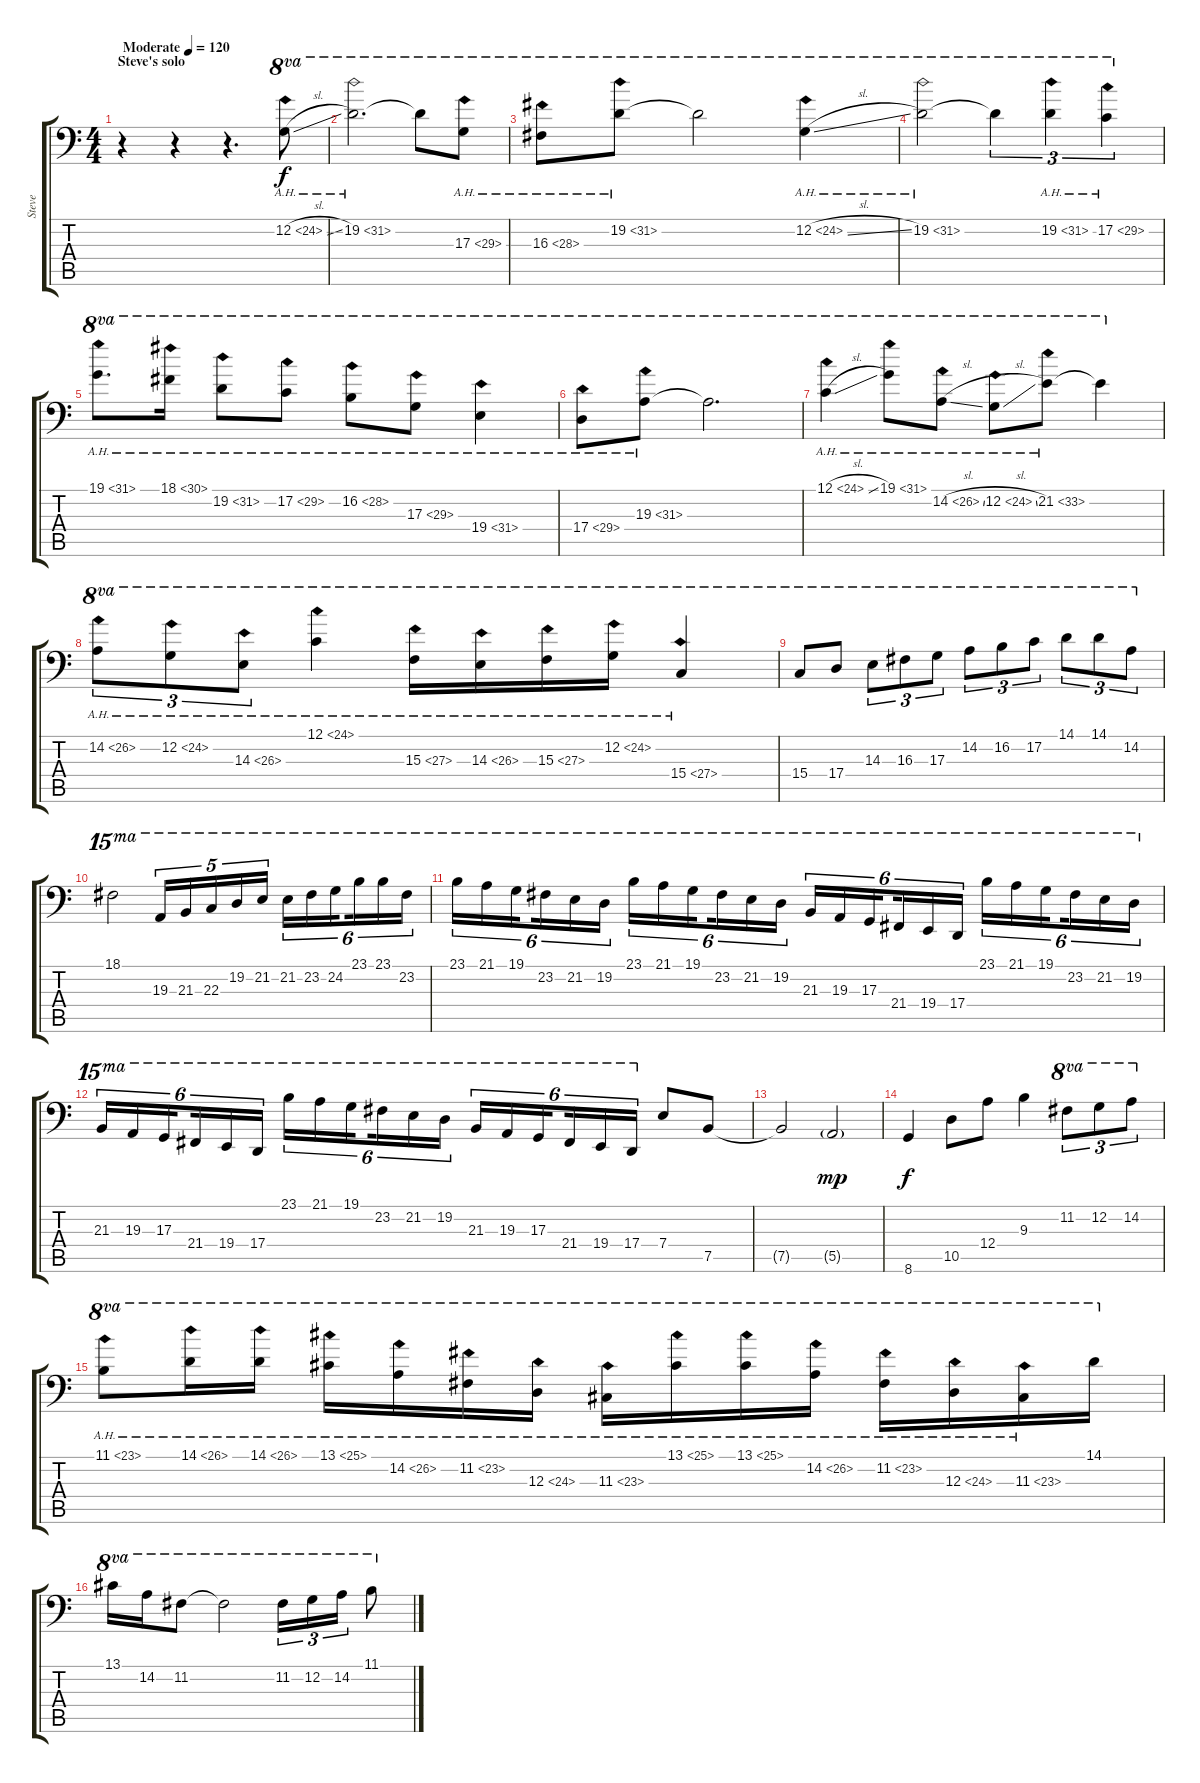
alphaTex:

\track ("Steve" "Steve") {instrument electricbassfinger}
\staff {score tabs}
\tuning (C3 G2 D2 A1 E1 B0) {hide}
\ts (4 4)
\section ("" "Steve's solo")
\tempo (120 "Moderate")
\clef f4
\ks c
r.4{dy f instrument electricbassfinger} r.4 r.4{d} 12.2{ah 12 sl}.8{ot 8va} |
19.2{ah 12}.2{d ot 8va} 19.2{t}.8{ot 8va} 17.3{ah 12}.8{ot 8va} |
16.3{ah 12}.8{ot 8va} 19.2{ah 12}.8{ot 8va} 19.2{t}.2{ot 8va} 12.2{ah 12 sl}.4{ot 8va} |
19.2{ah 12}.2{ot 8va} 19.2{t}.4{tu (3 2) ot 8va} 19.2{ah 12}.4{tu (3 2) ot 8va} 17.2{ah 12}.4{tu (3 2) ot 8va} |
19.1{ah 12}.8{d ot 8va} 18.1{ah 12}.16{ot 8va} 19.2{ah 12}.8{ot 8va} 17.2{ah 12}.8{ot 8va} 16.2{ah 12}.8{ot 8va} 17.3{ah 12}.8{ot 8va} 19.4{ah 12}.4{ot 8va} |
17.4{ah 12}.8{ot 8va} 19.3{ah 12}.8{ot 8va} 19.3{t}.2{d ot 8va} |
12.1{ah 12 sl}.4{ot 8va} 19.1{ah 12}.8{ot 8va} 14.2{ah 12 sl}.8{ot 8va} 12.2{ah 12 sl}.8{ot 8va} 21.2{ah 12}.8{ot 8va} 21.2{t}.4{ot 8va} |
14.2{ah 12}.8{tu (3 2) ot 8va} 12.2{ah 12}.8{tu (3 2) ot 8va} 14.3{ah 12}.8{tu (3 2) ot 8va} 12.1{ah 12}.4{ot 8va} 15.3{ah 12}.16{ot 8va} 14.3{ah 12}.16{ot 8va} 15.3{ah 12}.16{ot 8va} 12.2{ah 12}.16{ot 8va} 15.4{ah 12}.4{ot 8va} |
15.4.8{ot 8va} 17.4.8{ot 8va} 14.3.8{tu (3 2) ot 8va} 16.3.8{tu (3 2) ot 8va} 17.3.8{tu (3 2) ot 8va} 14.2.8{tu (3 2) ot 8va} 16.2.8{tu (3 2) ot 8va} 17.2.8{tu (3 2) ot 8va} 14.1.8{tu (3 2) ot 8va} 14.1.8{tu (3 2) ot 8va} 14.2.8{tu (3 2) ot 8va} |
18.1.2{ot 15ma} 19.3.16{tu (5 4) ot 15ma} 21.3.16{tu (5 4) ot 15ma} 22.3.16{tu (5 4) ot 15ma} 19.2.16{tu (5 4) ot 15ma} 21.2.16{tu (5 4) ot 15ma} 21.2.16{tu (6 4) ot 15ma} 23.2.16{tu (6 4) ot 15ma} 24.2.16{tu (6 4) ot 15ma beam splitsecondary} 23.1.16{tu (6 4) ot 15ma} 23.1.16{tu (6 4) ot 15ma} 23.2.16{tu (6 4) ot 15ma} |
23.1.16{tu (6 4) ot 15ma} 21.1.16{tu (6 4) ot 15ma} 19.1.16{tu (6 4) ot 15ma beam splitsecondary} 23.2.16{tu (6 4) ot 15ma} 21.2.16{tu (6 4) ot 15ma} 19.2.16{tu (6 4) ot 15ma} 23.1.16{tu (6 4) ot 15ma} 21.1.16{tu (6 4) ot 15ma} 19.1.16{tu (6 4) ot 15ma beam splitsecondary} 23.2.16{tu (6 4) ot 15ma} 21.2.16{tu (6 4) ot 15ma} 19.2.16{tu (6 4) ot 15ma} 21.3.16{tu (6 4) ot 15ma} 19.3.16{tu (6 4) ot 15ma} 17.3.16{tu (6 4) ot 15ma beam splitsecondary} 21.4.16{tu (6 4) ot 15ma} 19.4.16{tu (6 4) ot 15ma} 17.4.16{tu (6 4) ot 15ma} 23.1.16{tu (6 4) ot 15ma} 21.1.16{tu (6 4) ot 15ma} 19.1.16{tu (6 4) ot 15ma beam splitsecondary} 23.2.16{tu (6 4) ot 15ma} 21.2.16{tu (6 4) ot 15ma} 19.2.16{tu (6 4) ot 15ma} |
21.3.16{tu (6 4) ot 15ma} 19.3.16{tu (6 4) ot 15ma} 17.3.16{tu (6 4) ot 15ma beam splitsecondary} 21.4.16{tu (6 4) ot 15ma} 19.4.16{tu (6 4) ot 15ma} 17.4.16{tu (6 4) ot 15ma} 23.1.16{tu (6 4) ot 15ma} 21.1.16{tu (6 4) ot 15ma} 19.1.16{tu (6 4) ot 15ma beam splitsecondary} 23.2.16{tu (6 4) ot 15ma} 21.2.16{tu (6 4) ot 15ma} 19.2.16{tu (6 4) ot 15ma} 21.3.16{tu (6 4) ot 15ma} 19.3.16{tu (6 4) ot 15ma} 17.3.16{tu (6 4) ot 15ma beam splitsecondary} 21.4.16{tu (6 4) ot 15ma} 19.4.16{tu (6 4) ot 15ma} 17.4.16{tu (6 4) ot 15ma} 7.4.8 7.5.8 |
7.5{t}.2 5.5{g}.2{dy mp} |
8.6.4{dy f} 10.5.8 12.4.8 9.3.4 11.2.8{tu (3 2) ot 8va} 12.2.8{tu (3 2) ot 8va} 14.2.8{tu (3 2) ot 8va} |
11.1{ah 12}.8{ot 8va} 14.1{ah 12}.16{ot 8va} 14.1{ah 12}.16{ot 8va} 13.1{ah 12}.16{ot 8va} 14.2{ah 12}.16{ot 8va} 11.2{ah 12}.16{ot 8va} 12.3{ah 12}.16{ot 8va} 11.3{ah 12}.16{ot 8va} 13.1{ah 12}.16{ot 8va} 13.1{ah 12}.16{ot 8va} 14.2{ah 12}.16{ot 8va} 11.2{ah 12}.16{ot 8va} 12.3{ah 12}.16{ot 8va} 11.3{ah 12}.16{ot 8va} 14.1.16{ot 8va} |
13.1.16{ot 8va} 14.2.16{ot 8va} 11.2.8{ot 8va} 11.2{t}.2{ot 8va} 11.2.16{tu (3 2) ot 8va} 12.2.16{tu (3 2) ot 8va} 14.2.16{tu (3 2) ot 8va} 11.1.8{ot 8va}
